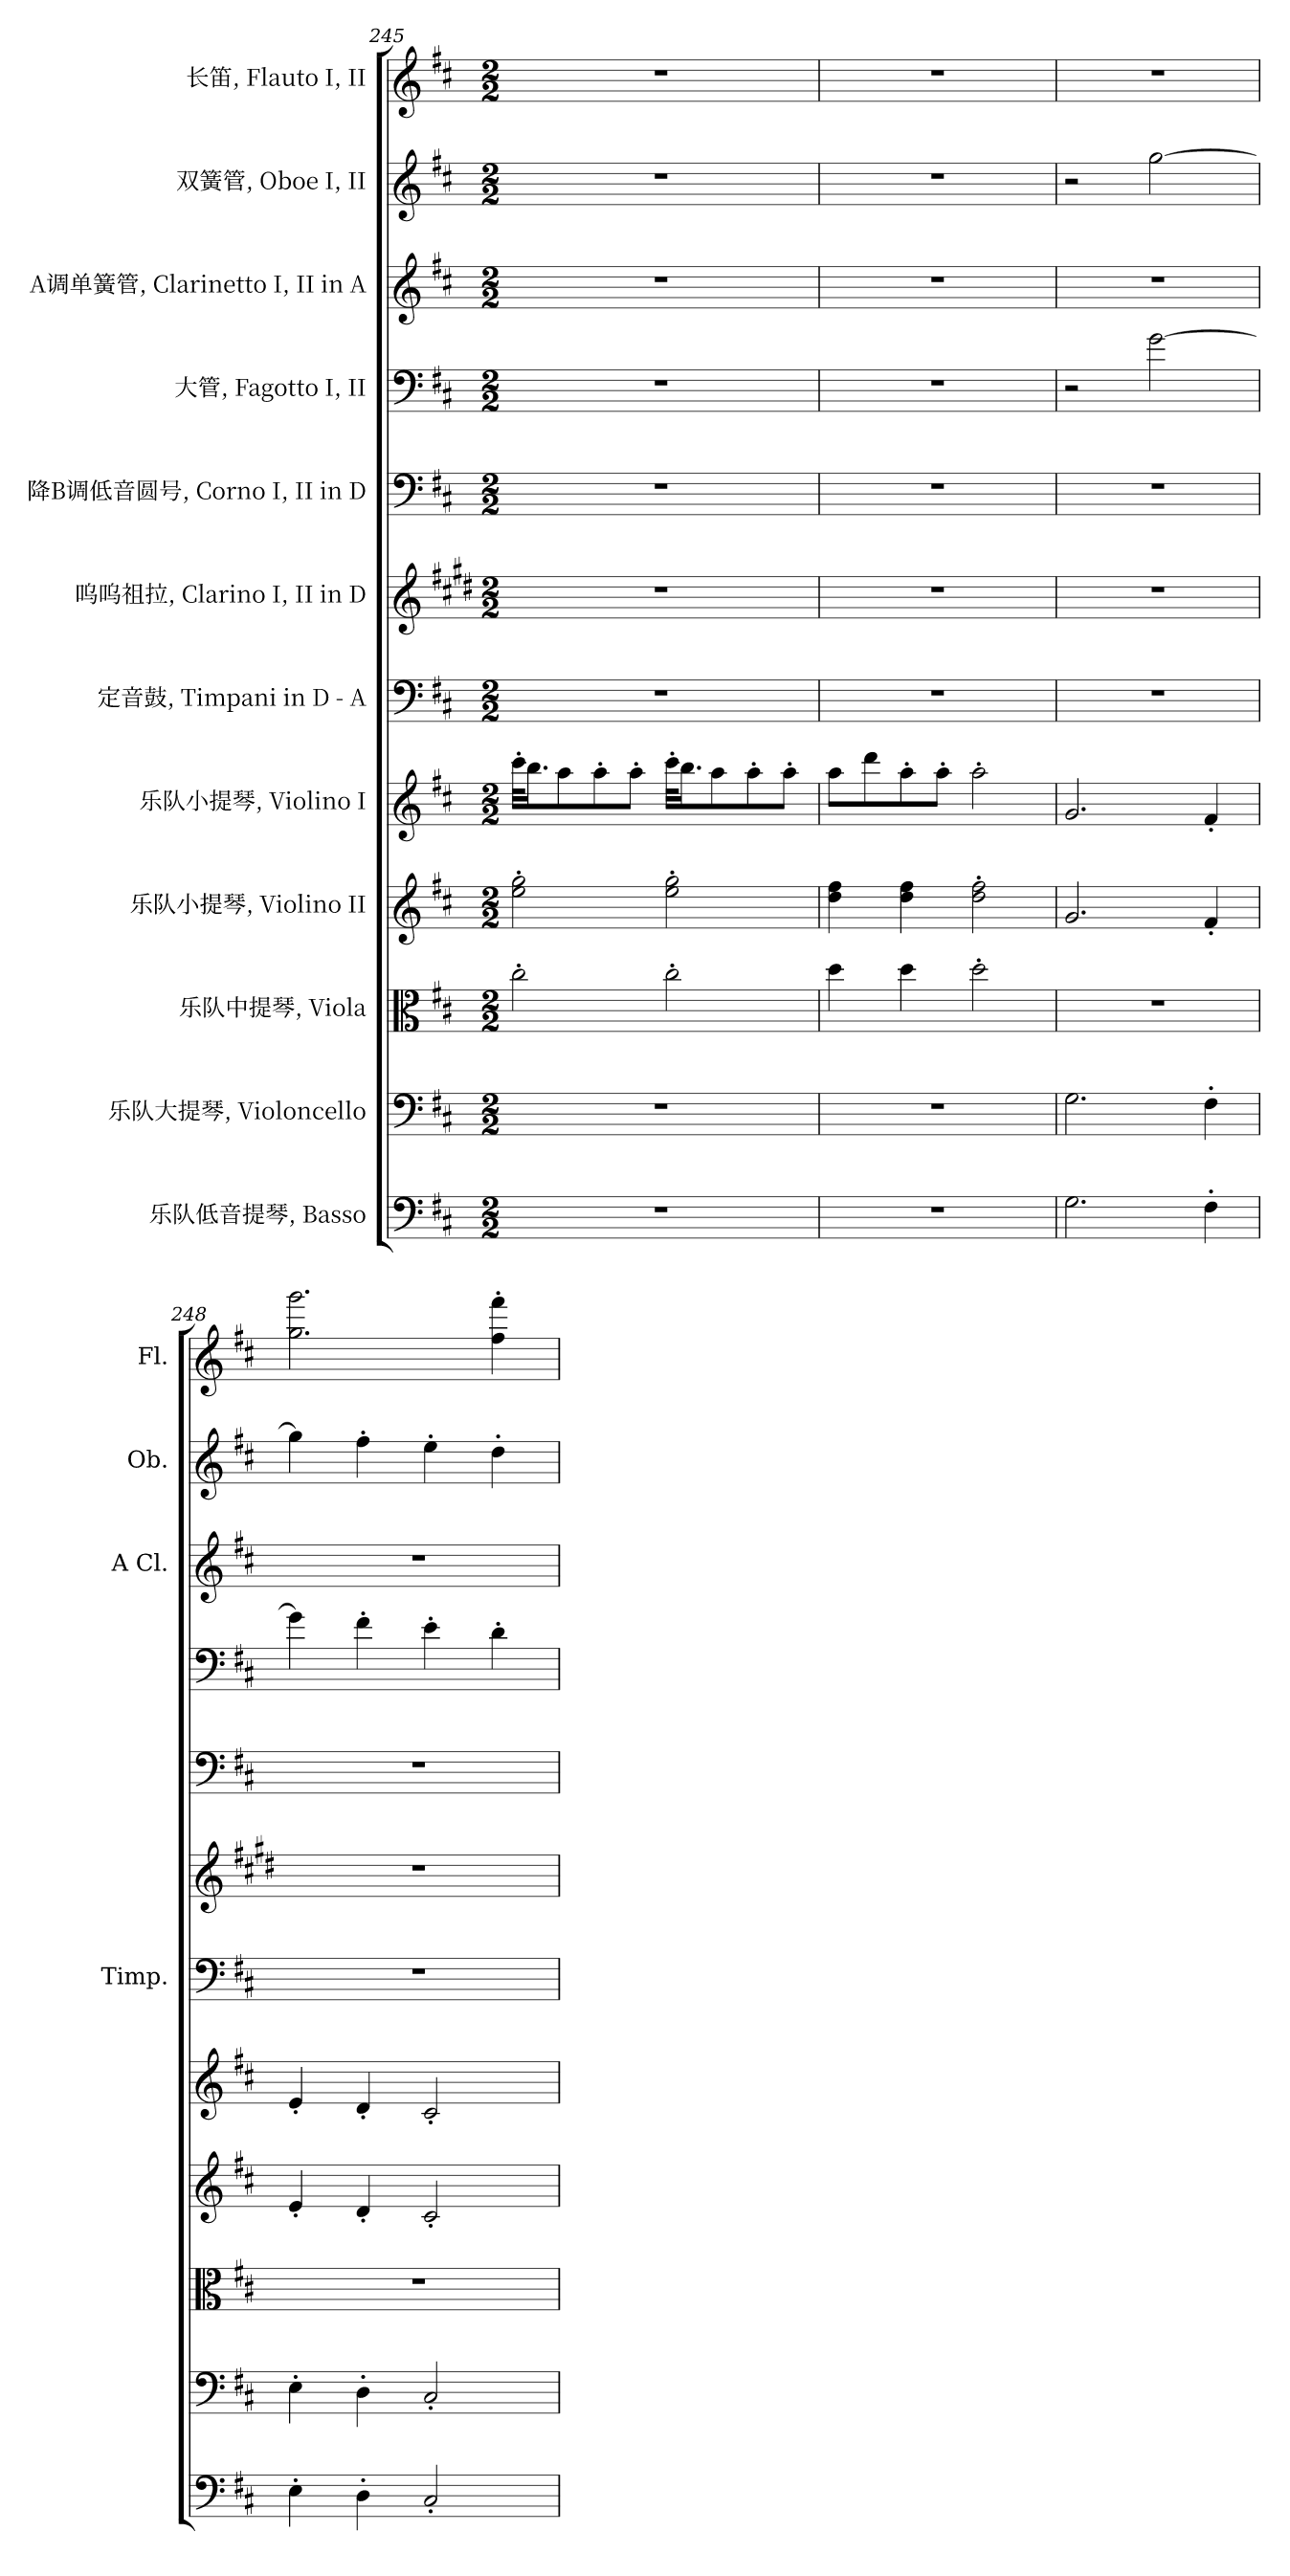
**kern	**kern	**kern	**kern	**kern	**kern	**kern	**kern	**kern	**kern	**kern	**kern
*part12	*part11	*part10	*part9	*part8	*part7	*part6	*part5	*part4	*part3	*part2	*part1
*staff12	*staff11	*staff10	*staff9	*staff8	*staff7	*staff6	*staff5	*staff4	*staff3	*staff2	*staff1
*I"乐队低音提琴, Basso	*I"乐队大提琴, Violoncello	*I"乐队中提琴, Viola	*I"乐队小提琴, Violino II	*I"乐队小提琴, Violino I	*I"定音鼓, Timpani in D - A	*I"呜呜祖拉, Clarino I, II in D	*I"降B调低音圆号, Corno I, II in D	*I"大管, Fagotto I, II	*I"A调单簧管, Clarinetto I, II in A	*I"双簧管, Oboe I, II	*I"长笛, Flauto I, II
*	*	*	*	*	*I'Timp.	*	*	*	*I'A Cl.	*I'Ob.	*I'Fl.
*clefF4	*clefF4	*clefC3	*clefG2	*clefG2	*clefF4	*clefG2	*clefF4	*clefF4	*clefG2	*clefG2	*clefG2
*ITrd7c12	*	*	*	*	*	*ITrd1c2	*ITrd1c2	*	*ITrd2c3	*	*
*k[f#c#]	*k[f#c#]	*k[f#c#]	*k[f#c#]	*k[f#c#]	*k[f#c#]	*k[f#c#]	*k[]	*k[f#c#]	*k[f#c#g#d#a#]	*k[f#c#]	*k[f#c#]
*M2/2	*M2/2	*M2/2	*M2/2	*M2/2	*M2/2	*M2/2	*M2/2	*M2/2	*M2/2	*M2/2	*M2/2
=245	=245	=245	=245	=245	=245	=245	=245	=245	=245	=245	=245
1r	1r	2cc#'\	2ee\' 2gg\'	32ccc#'\KLL	1r	1r	1r	1r	1r	1r	1r
.	.	.	.	16.bb\J	.	.	.	.	.	.	.
.	.	.	.	8aa\	.	.	.	.	.	.	.
.	.	.	.	8aa'\	.	.	.	.	.	.	.
.	.	.	.	8aa'\J	.	.	.	.	.	.	.
.	.	2cc#'\	2ee\' 2gg\'	32ccc#'\KLL	.	.	.	.	.	.	.
.	.	.	.	16.bb\J	.	.	.	.	.	.	.
.	.	.	.	8aa\	.	.	.	.	.	.	.
.	.	.	.	8aa'\	.	.	.	.	.	.	.
.	.	.	.	8aa'\J	.	.	.	.	.	.	.
!!LO:PB:g=z
=246	=246	=246	=246	=246	=246	=246	=246	=246	=246	=246	=246
1r	1r	4dd\	4dd\ 4ff#\	8aa\L	1r	1r	1r	1r	1r	1r	1r
.	.	.	.	8ddd\	.	.	.	.	.	.	.
.	.	4dd\	4dd\ 4ff#\	8aa'\	.	.	.	.	.	.	.
.	.	.	.	8aa'\J	.	.	.	.	.	.	.
.	.	2dd'\	2dd\' 2ff#\'	2aa'\	.	.	.	.	.	.	.
=247	=247	=247	=247	=247	=247	=247	=247	=247	=247	=247	=247
2.GG\	2.G\	1r	2.g/	2.g/	1r	1r	1r	2r	1r	2r	1r
.	.	.	.	.	.	.	.	[2g\	.	[2gg\	.
4FF#'\	4F#'\	.	4f#'/	4f#'/	.	.	.	.	.	.	.
=248	=248	=248	=248	=248	=248	=248	=248	=248	=248	=248	=248
4EE'\	4E'\	1r	4e'/	4e'/	1r	1r	1r	4g\]	1r	4gg\]	2.gg\ 2.ggg\
4DD'\	4D'\	.	4d'/	4d'/	.	.	.	4f#'\	.	4ff#'\	.
2CC#'/	2C#'/	.	2c#'/	2c#'/	.	.	.	4e'\	.	4ee'\	.
.	.	.	.	.	.	.	.	4d'\	.	4dd'\	4ff#\' 4fff#\'
=	=	=	=	=	=	=	=	=	=	=	=
*-	*-	*-	*-	*-	*-	*-	*-	*-	*-	*-	*-
